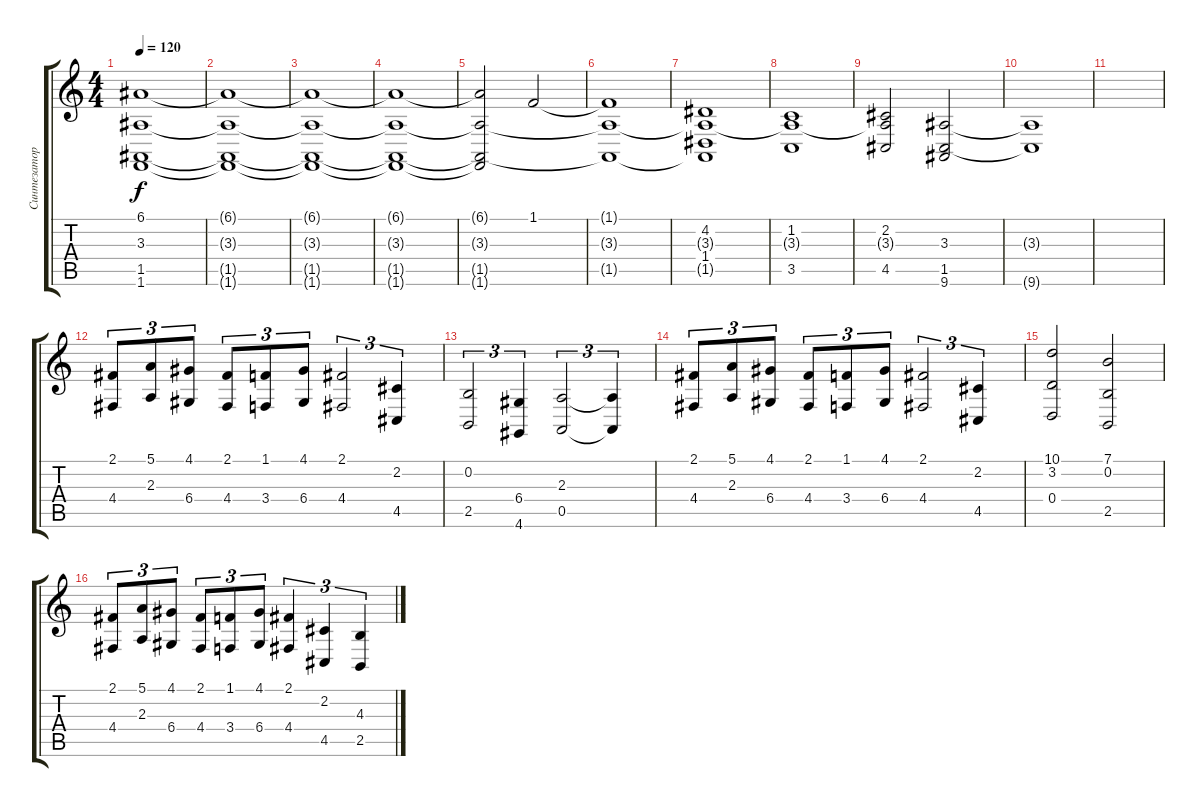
\track ("Синтезатор 2 (Мустис)" "Синтезатор") {instrument stringensemble1}
\staff {score tabs}
\tuning (E4 B3 G3 D3 A2 E2) {hide}
\ts (4 4)
\tempo 120
\clef g2
\ks c
(6.1{t} 3.3{t} 1.5{t} 1.6{t}).1{dy f} |
(6.1{t} 3.3{t} 1.5{t} 1.6{t}).1 |
(6.1{t} 3.3{t} 1.5{t} 1.6{t}).1 |
(6.1{t} 3.3{t} 1.5{t} 1.6{t}).1 |
(6.1{t} 3.3{t} 1.5{t} 1.6{t}).2 1.1.2 |
(1.1{t} 3.3{t} 1.5{t}).1 |
(4.2 3.3{t} 1.4 1.5{t}).1 |
(1.2 3.3{t} 3.5).1 |
(2.2 3.3{t} 4.5).2 (3.3 1.5 9.6).2 |
(3.3{t} 9.6{t}).1 |
|
(2.1 4.4).8{tu (3 2) volume 16} (5.1 2.3).8{tu (3 2)} (4.1 6.4).8{tu (3 2)} (2.1 4.4).8{tu (3 2)} (1.1 3.4).8{tu (3 2)} (4.1 6.4).8{tu (3 2)} (2.1 4.4).2{tu (3 2)} (2.2 4.5).4{tu (3 2)} |
(0.2 2.5).2{tu (3 2)} (6.4 4.6).4{tu (3 2)} (2.3 0.5).2{tu (3 2)} (2.3{t} 0.5{t}).4{tu (3 2)} |
(2.1 4.4).8{tu (3 2)} (5.1 2.3).8{tu (3 2)} (4.1 6.4).8{tu (3 2)} (2.1 4.4).8{tu (3 2)} (1.1 3.4).8{tu (3 2)} (4.1 6.4).8{tu (3 2)} (2.1 4.4).2{tu (3 2)} (2.2 4.5).4{tu (3 2)} |
(10.1 3.2 0.4).2 (7.1 0.2 2.5).2 |
(2.1 4.4).8{tu (3 2)} (5.1 2.3).8{tu (3 2)} (4.1 6.4).8{tu (3 2)} (2.1 4.4).8{tu (3 2)} (1.1 3.4).8{tu (3 2)} (4.1 6.4).8{tu (3 2)} (2.1 4.4).4{tu (3 2)} (2.2 4.5).4{tu (3 2)} (4.3 2.5).4{tu (3 2)}
